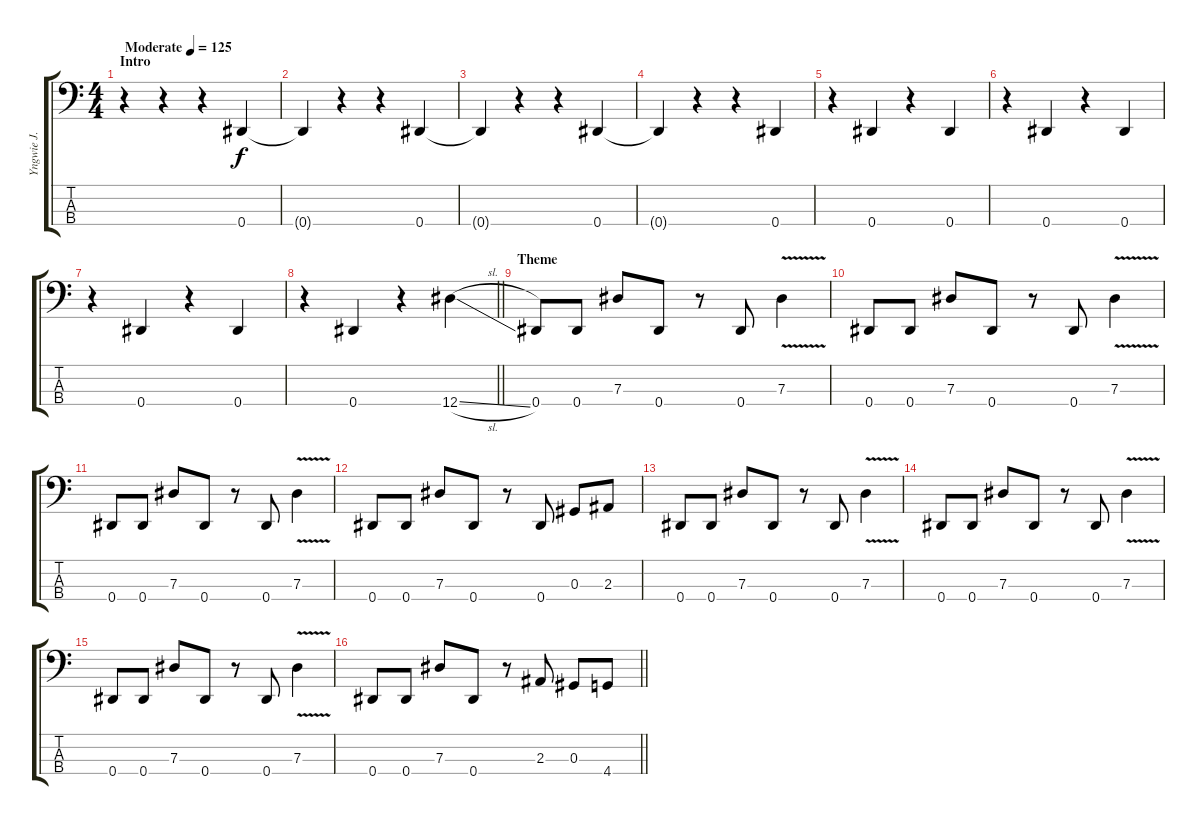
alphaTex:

\track ("Yngwie J. Malmsteen" "Yngwie J. ") {instrument electricbassfinger}
\staff {score tabs}
\tuning (Gb2 Db2 Ab1 Eb1) {hide}
\ts (4 4)
\section ("" "Intro")
\tempo (125 "Moderate")
\clef f4
\ks c
r.4{dy f instrument electricbassfinger} r.4 r.4 0.4.4 |
0.4{t}.4 r.4 r.4 0.4.4 |
0.4{t}.4 r.4 r.4 0.4.4 |
0.4{t}.4 r.4 r.4 0.4.4 |
r.4 0.4.4 r.4 0.4.4 |
r.4 0.4.4 r.4 0.4.4 |
r.4 0.4.4 r.4 0.4.4 |
\barLineRight lightlight
r.4 0.4.4 r.4 12.4{sl}.4 |
\section ("" "Theme")
0.4.8 0.4.8 7.3.8 0.4.8 r.8 0.4.8 7.3{v}.4 |
0.4.8 0.4.8 7.3.8 0.4.8 r.8 0.4.8 7.3{v}.4 |
0.4.8 0.4.8 7.3.8 0.4.8 r.8 0.4.8 7.3{v}.4 |
0.4.8 0.4.8 7.3.8 0.4.8 r.8 0.4.8 0.3.8 2.3.8 |
0.4.8 0.4.8 7.3.8 0.4.8 r.8 0.4.8 7.3{v}.4 |
0.4.8 0.4.8 7.3.8 0.4.8 r.8 0.4.8 7.3{v}.4 |
0.4.8 0.4.8 7.3.8 0.4.8 r.8 0.4.8 7.3{v}.4 |
\barLineRight lightlight
0.4.8 0.4.8 7.3.8 0.4.8 r.8 2.3.8 0.3.8 4.4.8
